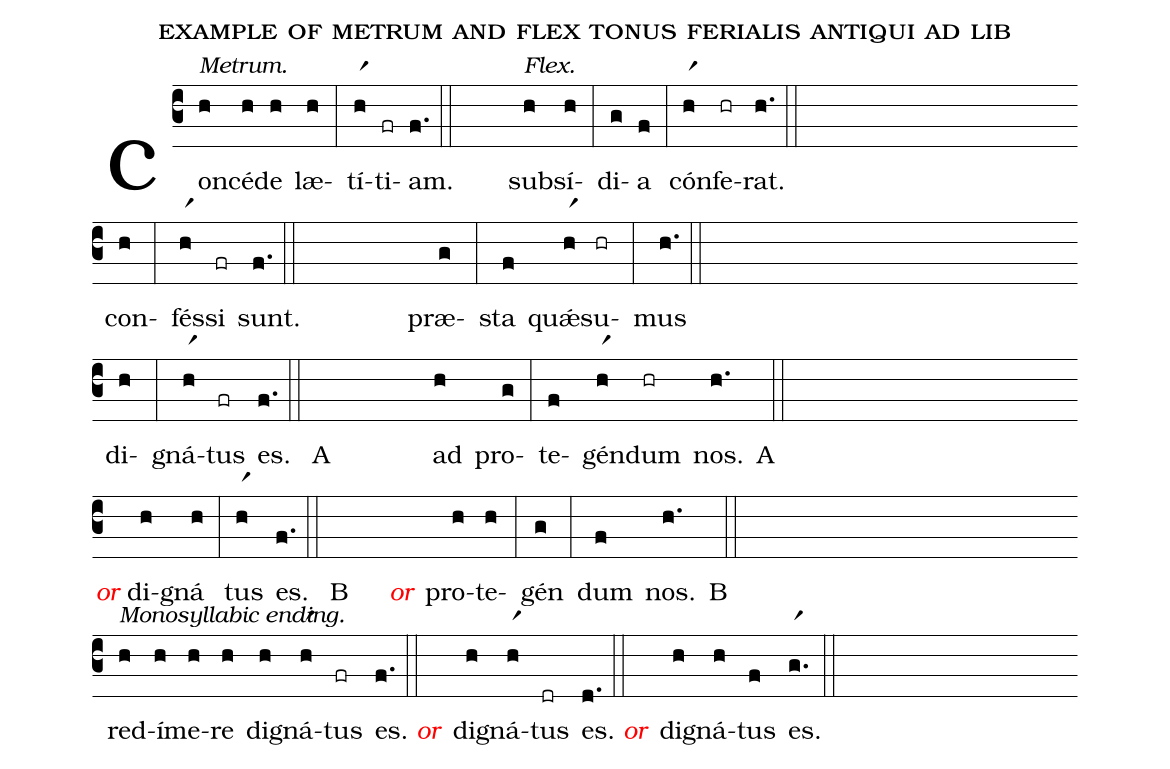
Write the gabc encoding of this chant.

name: example of metrum and flex tonus ferialis antiqui ad lib;
%%
(c3) con<alt>Metrum.</alt>(h)cé(h)de(h) læ-(h) (:)tí(hr1)ti(fr)am.(f.) (::) (//)(//) sub<alt>Flex.</alt>(h)sí-(h) (:) di-(g)a(f) (:) cón(hr1)fe(hr)rat.(h.) (::) (Z-)
con-(h) (:) fés(hr1)si(fr) sunt.(f.) (::) (//) (//) (//) (//) præ-(g) (:) sta(f) quǽ(hr1)su-(hr)(:)mus(h.) (::) (Z-)
di-(h) (:) gná(hr1)tus(fr) es.(f.) (::) A(//) (//) (//) (//) ad(h) pro-(g) (:) te-(f) gén(hr1)dum(hr) nos.(h.) A() (::) (Z-)
<v>\rubrique{or}</v> di-(h)gná(h) (:)tus(hr1) es.(f.) (::) B(//) (//) <v>\rubrique{or}</v>(//) pro-(h)te-(h) (:) gén(g) (:) dum(f) nos.(h.) B() (::) (Z-)

red<alt>Monosyllabic ending.</alt>(h)í(h)me(h)re(h) di(h)gná(hr1)tus(fr) es.(f.) (::) <v>\rubrique{or}</v>() di(h)gná(hr1)tus(dr) es.(d.) (::) <v>\rubrique{or}</v>() di(h)gná(h)tus(f) es.(gr1.) (::)
